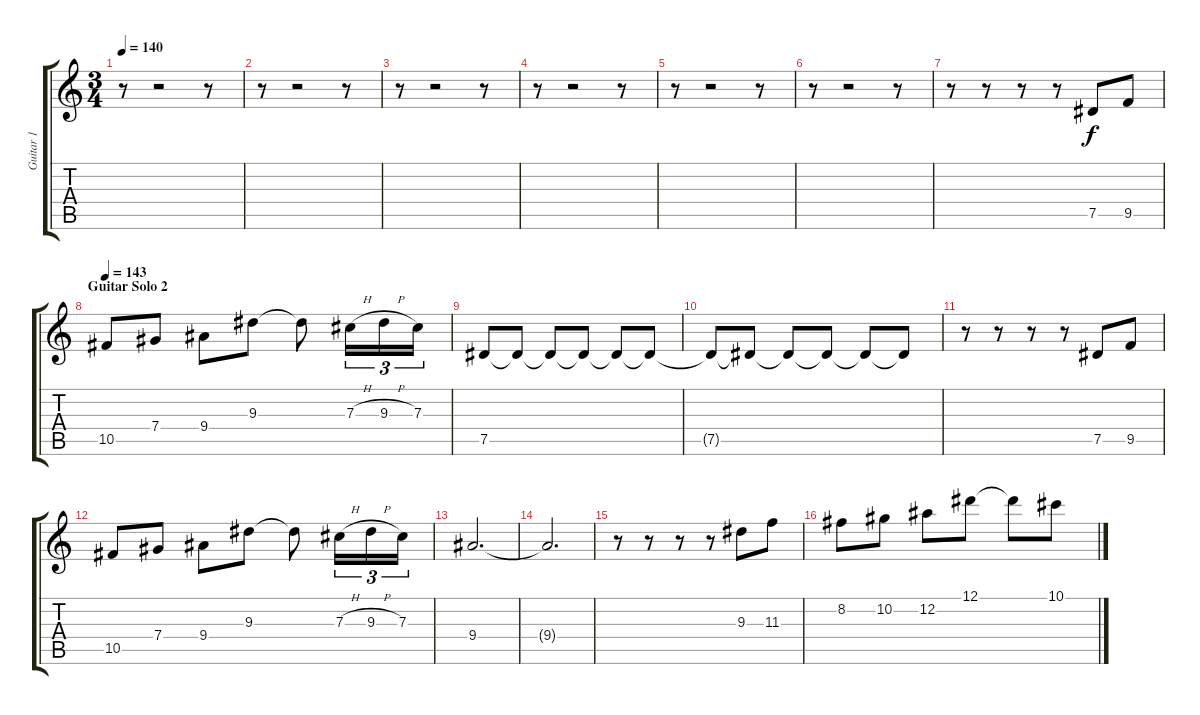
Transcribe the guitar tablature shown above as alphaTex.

\track ("Guitar 1" "Guitar 1") {instrument distortionguitar}
\staff {score tabs}
\tuning (Eb4 Bb3 Gb3 Db3 Ab2 Eb2) {hide}
\ts (3 4)
\tempo 140
\clef g2
\ks c
r.8{dy f} r.2 r.8 |
r.8 r.2 r.8 |
r.8 r.2 r.8 |
r.8 r.2 r.8 |
r.8 r.2 r.8 |
r.8 r.2 r.8 |
r.8 r.8 r.8 r.8 7.5.8 9.5.8 |
\section ("" "Guitar Solo 2")
\tempo 143
10.5.8 7.4.8 9.4.8 9.3.8 9.3{t}.8 7.3{h}.16{tu (3 2)} 9.3{h}.16{tu (3 2)} 7.3.16{tu (3 2)} |
7.5.8 7.5{t}.8 7.5{t}.8 7.5{t}.8 7.5{t}.8 7.5{t}.8 |
7.5{t}.8 7.5{t}.8 7.5{t}.8 7.5{t}.8 7.5{t}.8 7.5{t}.8 |
r.8 r.8 r.8 r.8 7.5.8 9.5.8 |
10.5.8 7.4.8 9.4.8 9.3.8 9.3{t}.8 7.3{h}.16{tu (3 2)} 9.3{h}.16{tu (3 2)} 7.3.16{tu (3 2)} |
9.4.2{d} |
9.4{t}.2{d} |
r.8 r.8 r.8 r.8 9.3.8 11.3.8 |
8.2.8 10.2.8 12.2.8 12.1.8 12.1{t}.8 10.1.8
